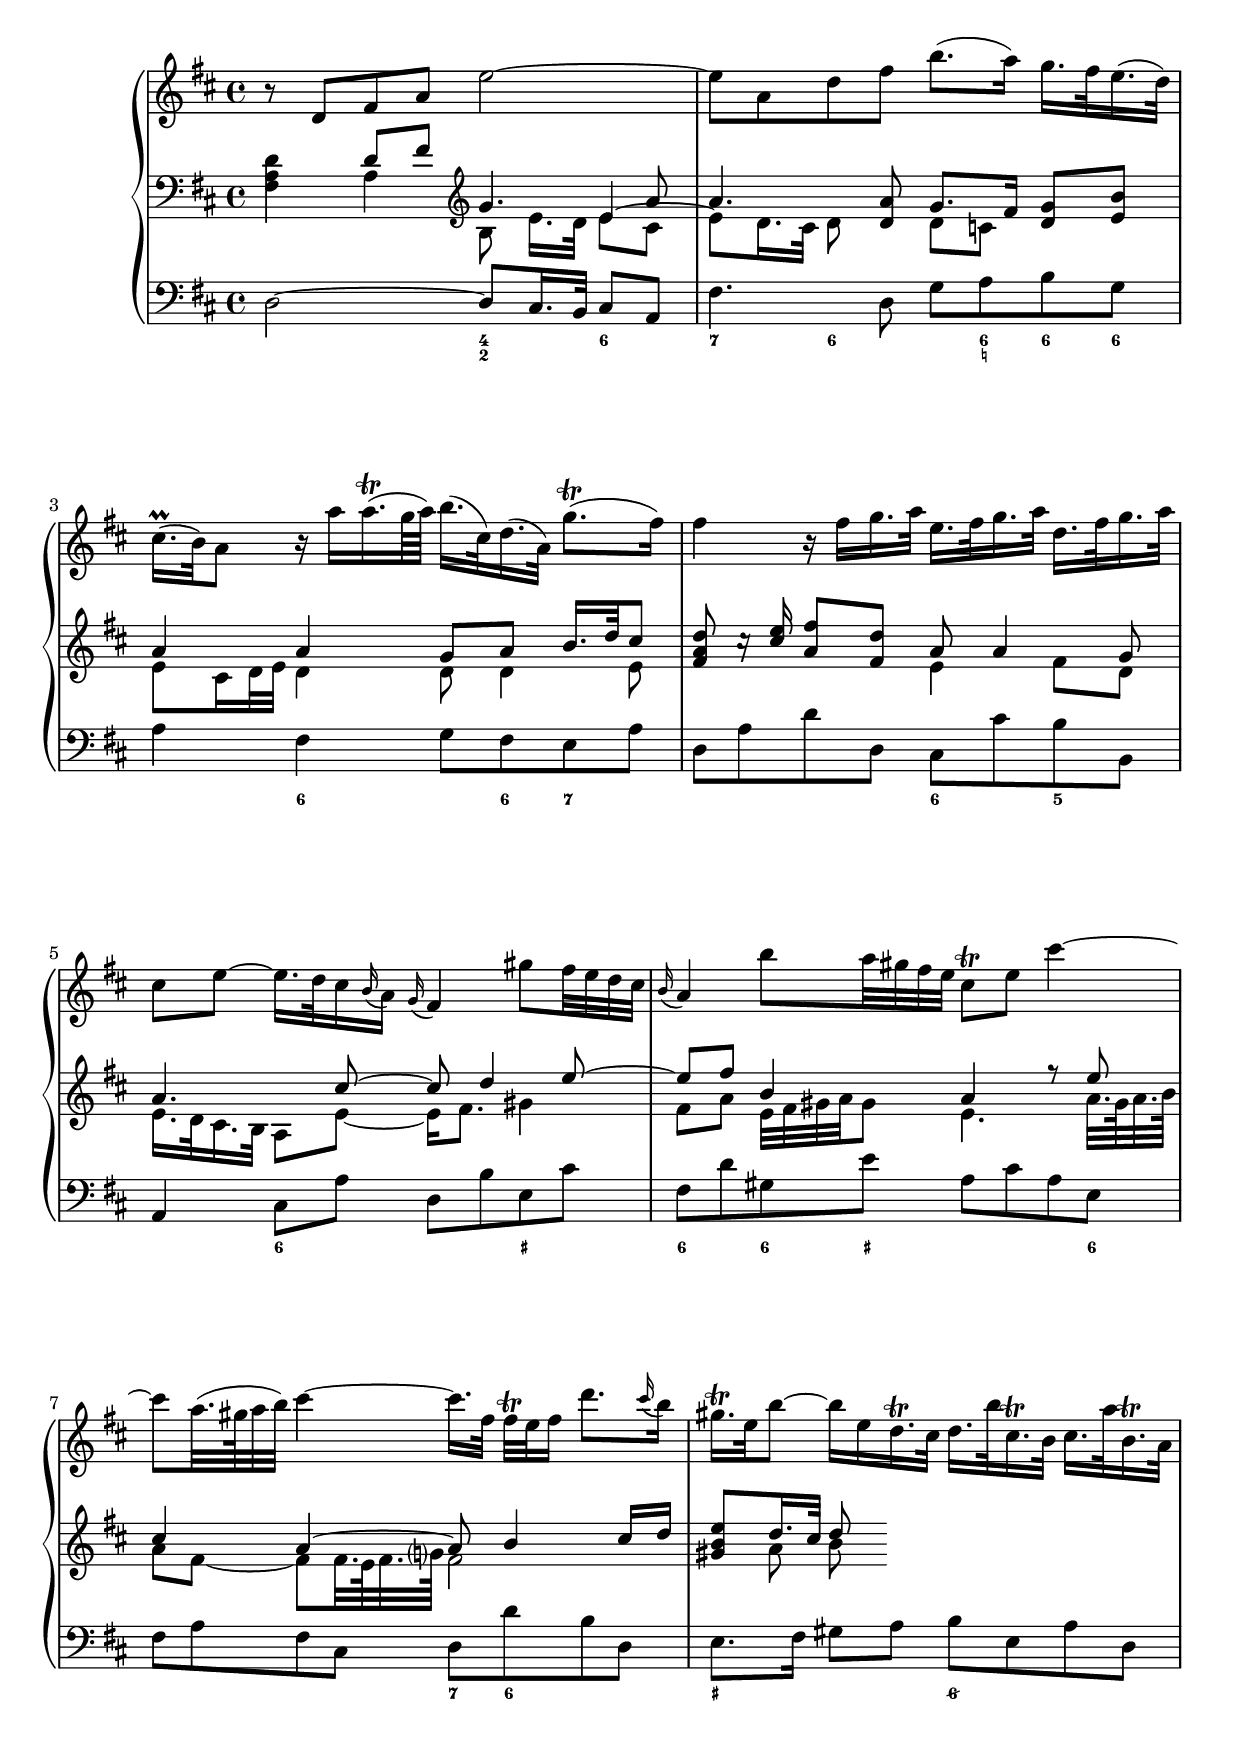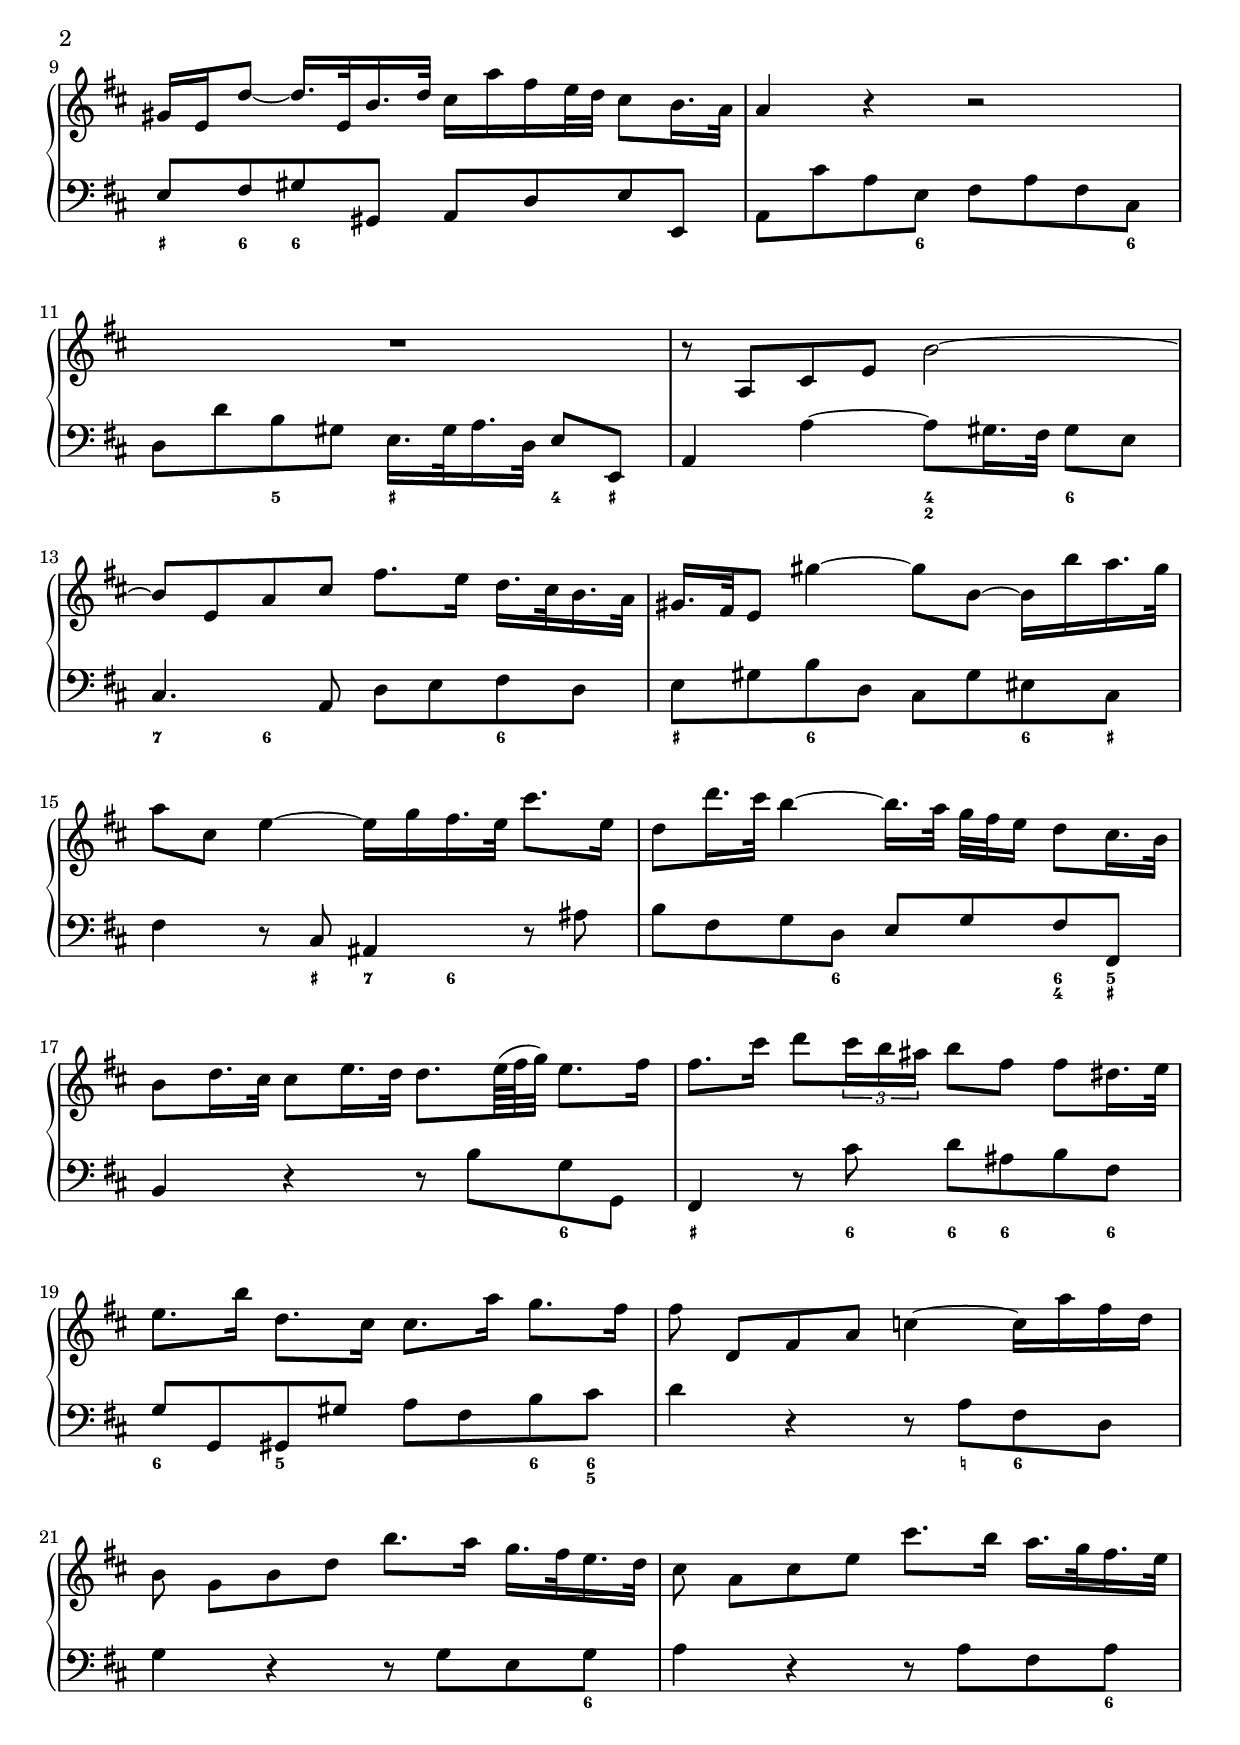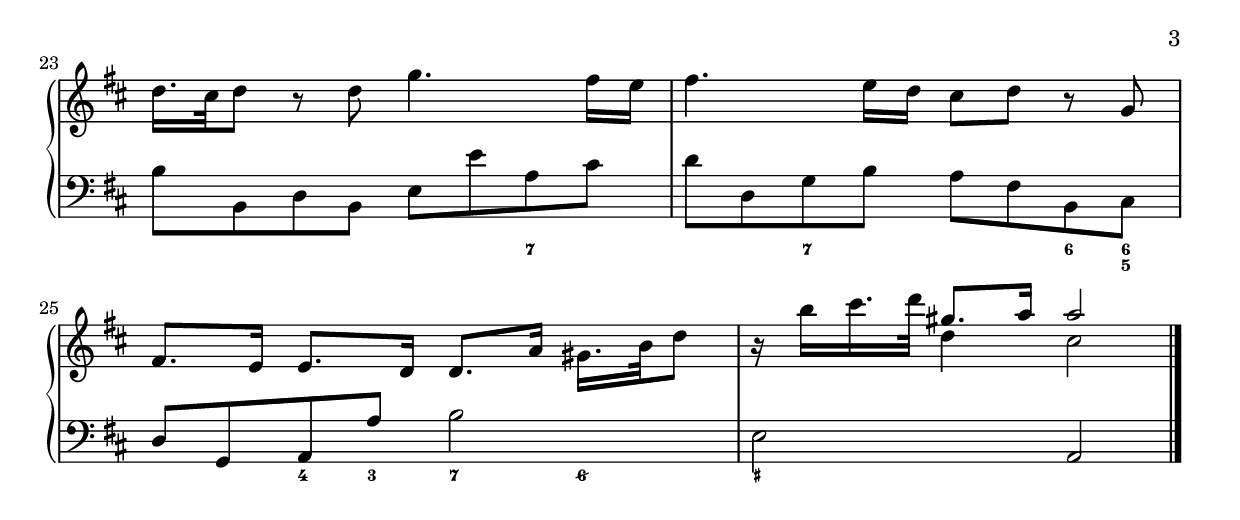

global = {\key d \major}

soloMusic = {
    r8 d fis a e'2~ | e8 a, d fis b8. (a16) g16. fis32 e16. (d32) |
    cis16.\prall (b32) a8 r16 a' a16.\trill (g64 a) b16. (cis,32) d16. (a32) g'8.\trill ( fis16 )|
    fis4 r16 fis g16. a32 e16. fis32 g16. a32 d,16. fis32 g16. a32 |
    cis,8 e ~ e16. d32 cis16 \appoggiatura b a16 \appoggiatura g fis4
    gis'8 fis32 e d cis | \appoggiatura b16 a4 b'8 a32 gis fis e cis8\trill e cis'4~ |
    cis8 a32. (gis64 a32 b) cis4 ~ cis16. [fis,32] fis\trill e fis16 d'8. 
    \appoggiatura cis16 b | gis16.\trill e32 b'8~ b16 e, 
    d16.\trill cis32 d16. b'32 cis,16.\trill b32 cis16. a'32 b,16.\trill a32 
    gis16 e d'8~d16. e,32 b'16. d32 cis16 a' fis e32 d cis8 b16. a32 |
    a4 r r2 | R1 | r8 a, cis e b'2 ~| b8 e, a cis fis8. e16 d16. cis32 b16. a32 |
    gis16. fis32 e8 gis'4~ gis8 b,~b16 b' a16. gis32 |
    a8 cis, e4~e16 g fis16. e32 cis'8. e,16 | d8 d'16. cis32 b4 ~
    b16. [a32 ] g fis e16 d8 cis16. b32 | b8 d16. cis32
    cis8 e16. d32 d8. e64 (fis g32) e8. fis16 | fis8. cis'16 
    d8  \tuplet 3/2 {cis16 b ais} b8 fis fis dis16. e32 |
    e8. b'16 d,8. cis16 cis8. a'16 g8. fis16 | fis8 d, [fis a] c4~ c16 a' fis d |
    b8 g [b d ] b'8. a16 g16. fis32 e16. d32 | cis8 a [cis e]
    cis'8. b16 a16. g32 fis16. e32 | d16. cis32 d8 r d g4. fis16 e |
    fis4. e16 d cis8 d r g, | fis8. e16 e8. d16 d8. a'16 gis16. b32 d8 |
    r16 b' cis16. d32 << {gis,8. a16 a2} \\ {d,4 cis2} >>
    }

continuoMusicOne = \relative c { \global \clef bass 
    s4 d'8 fis \clef violin g4. a8 a4. <d, a'>8 g8. fis16 <d g>8 <e b'> 
    a4 a g8 a b16. d32 cis8 | <fis, a d>8 c'16\rest <cis e> <a fis'>8 <fis d'> a8 a4 g8 |
    a4. cis8~ cis d4 e8 ~ | e8 fis b,4 a r8 e' | cis4 a~ a8 b4 cis16 d | <gis, b e>8 d'16. cis32 d8
    }
continuoMusicTwo = \relative c {
    <fis a d>4 a4 b8 e16. [d32] 
    << { e4 ~ \stemDown e8 d16. cis32 d8} \\ {e8 cis s4.} >> s8 
    d8 c s4 e8 cis16 d32 e d4 d8 d4 e8 s2 e4 fis8 d | e16. d32 cis16. b32 a8 e' ~ e16 fis8. gis4 | 
    fis8 a e32 fis gis a gis8 e4. a32. gis64 a32. b64 | a8 fis~fis fis32. e64 fis32. g?64 fis2 | s8 a b 
    }


bassMusic = { 
    d2 ~ d8 cis16. b32 cis8 a | fis'4. d8 g a b g | a4 fis g8 fis e a |
    d, a' d d, cis cis' b b, | a4 cis8 a' d, b' e, cis' |
    fis, d' gis, e' a, cis a e | fis a fis cis d d' b d, |
    e8. fis16 gis8 a b e, a d, | e fis gis gis, a d e e, |
    a cis' a e fis a fis cis | d d' b gis e16. gis 32 a16. d,32 e8 e, |
    a4 a'~ a8 gis16. fis32 gis8 e | cis4. a8 d e fis d | 
    e gis b d, cis gis' eis cis | fis4 r8 cis ais4 r8 ais' |
    b fis g d e g fis fis, | b4 r r8 b' g g, | fis4 r8 cis'' d ais b fis|
    g g, gis gis'  a fis b cis | d4 r r8 a fis d | g4 r r8 g e g |
    a4 r r8 a fis a | b b, d b e e' a, cis | d d, g b a fis b, cis |
    d g, a a' b2 | e, a, \bar "|."}

numbers = \figuremode { 
    <_>2 <4 2>4 <6> | <7> <6>8 <_> <_> <6 _! > <6> <6> |
    <_>4 <6> <_>8 <6> <7> <_> | <_>2 <6>4 <5> | 
    <_> <6> <_> <_+> | <6> <6>8 <_+> <_>4. <6>8 |
    <_>2 <7>8 <6> <_>4 | <_+>2 <6/> | <_+>8  <6> <6>4 <_>2 |
    <_>4. <6>8 <_>4. <6>8 | <_>4 <5> <_+> <4>8 <_+> |
    <_>2 <4 2>4 <6> | <7> <6>8 <_>4. <6>4 |
    <_+> <6> <_> <6>8 <_+> | <_>4. <_+>8<7> <6>4. |
    <_>4. <6> <6 4>8 <5 _+> | <_>2. <6>4 | <_+>4. <6>8 <6> <6> <_> <6> |
    <6>4 <5> <_> <6>8 <6 5> | <_>2 <_>8 <_!> <6>4 |
    <_>2.. <6>8 | <_>2.. <6>8 | <_>2. <7>4 |
    <_> <7> <_> <6>8 <6 5> | <_>4 <4>8 <3> <7>4 <6/> |
    <_+>2 <_>
    }

\score {
    \new PianoStaff <<
        \new Staff \with { midiInstrument = "oboe" } \relative c' { \global \soloMusic }
        \new Staff \with { midiInstrument = "flute" } <<
            \new Voice { \voiceOne \continuoMusicOne }
            \new Voice { \voiceTwo \continuoMusicTwo }
        >> 
        \new Staff \with { midiInstrument = "flute" } \relative c { \global \clef bass \bassMusic }
        \new FiguredBass { \numbers }
    >>
    \layout{} \midi{ \tempo 4=32}
}